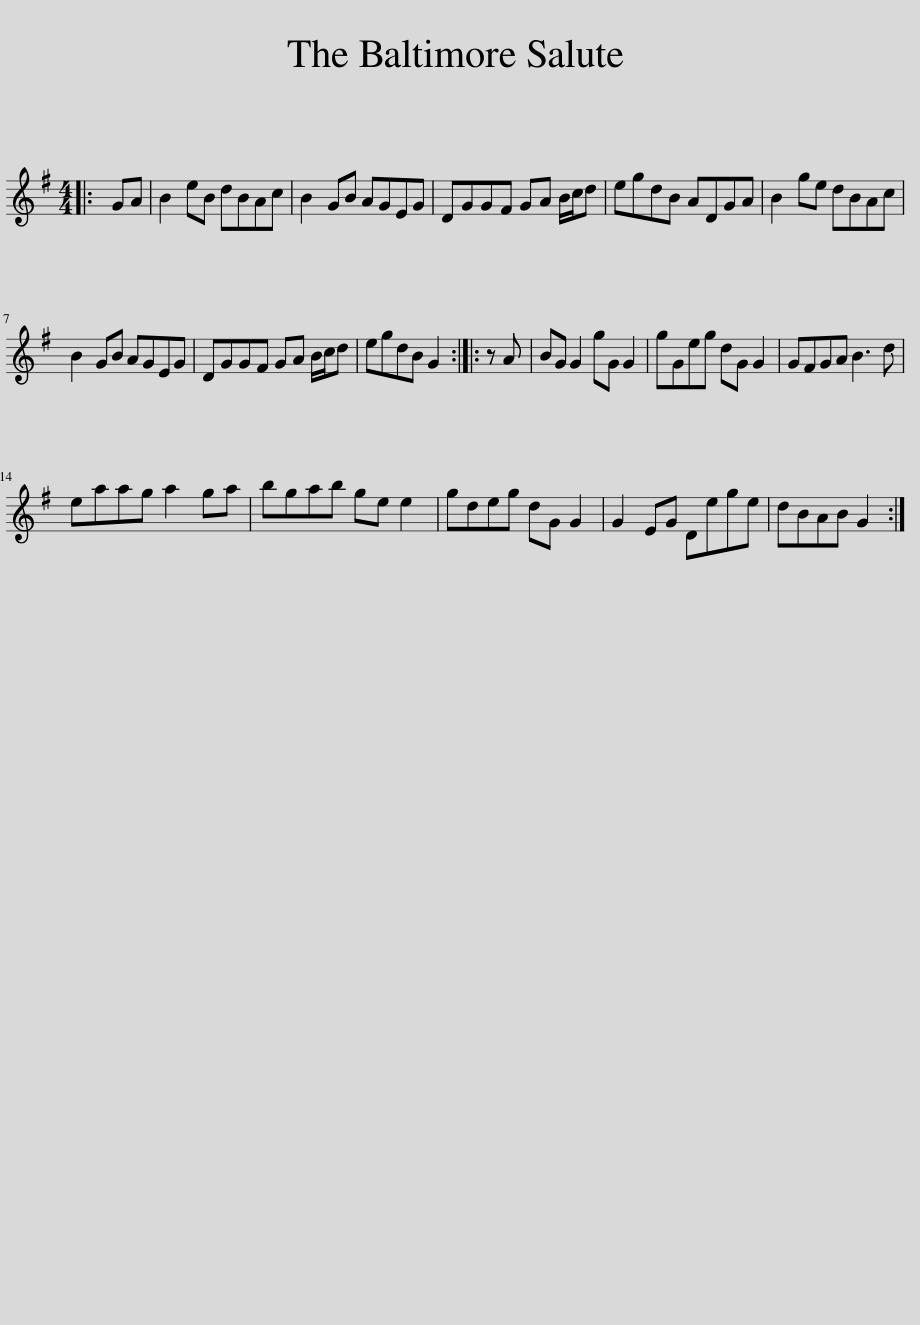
X:1
L:1/8
M:4/4
I:linebreak $
K:G
V:1 treble
V:1
|: GA | B2 eB dBAc | B2 GB AGEG | DGGF GA B/c/d | egdB ADGA | %5
 B2 ge dBAc |$ B2 GB AGEG | DGGF GA B/c/d | egdB G2 :: z A | %10
 BG G2 gG G2 | gGeg dG G2 | GFGA B3 d |$ eaag a2 ga | bgab ge e2 | %15
 gdeg dG G2 | G2 EG Dege | dBAB G2 :| %18
